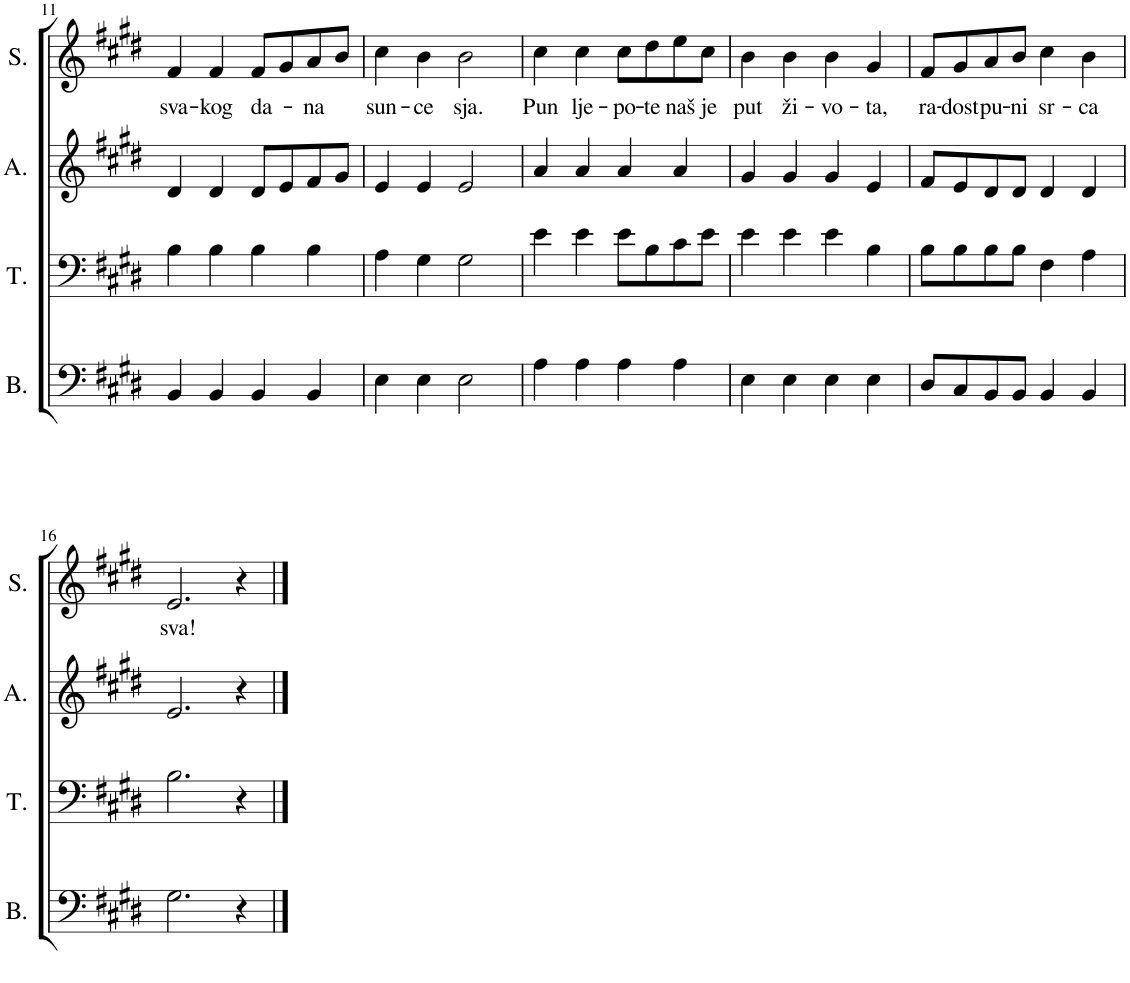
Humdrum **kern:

**kern	**kern	**kern	**kern	**text
*part4	*part3	*part2	*part1	*part1
*staff4	*staff3	*staff2	*staff1	*staff1
*I"Bass	*I"Tenor	*I"Alto	*I"Soprano	*
*I'B.	*I'T.	*I'A.	*I'S.	*
!!LO:PB:g=z
*clefF4	*clefF4	*clefG2	*clefG2	*
*k[f#c#g#d#]	*k[f#c#g#d#]	*k[f#c#g#d#]	*k[f#c#g#d#]	*
*M4/4	*M4/4	*M4/4	*M4/4	*
*met(c)	*met(c)	*met(c)	*met(c)	*
=11	=11	=11	=11	=11
!	!	!	!	!LO:LY:b
4BB/	4B\	4d#/	4f#/	sva-
!	!	!	!	!LO:LY:b
4BB/	4B\	4d#/	4f#/	-kog
!	!	!	!	!LO:LY:b
4BB/	4B\	8d#/L	8f#/L	da-
.	.	8e/	8g#/	.
!	!	!	!	!LO:LY:b
4BB/	4B\	8f#/	8a/	-na
.	.	8g#/J	8b/J	.
=12	=12	=12	=12	=12
!	!	!	!	!LO:LY:b
4E\	4A\	4e/	4cc#\	sun-
!	!	!	!	!LO:LY:b
4E\	4G#\	4e/	4b\	-ce
!	!	!	!	!LO:LY:b
2E\	2G#\	2e/	2b\	sja.
=13	=13	=13	=13	=13
!	!	!	!	!LO:LY:b
4A\	4e\	4a/	4cc#\	Pun
!	!	!	!	!LO:LY:b
4A\	4e\	4a/	4cc#\	lje-
!	!	!	!	!LO:LY:b
4A\	8e\L	4a/	8cc#\L	-po-
!	!	!	!	!LO:LY:b
.	8B\	.	8dd#\	-te
!	!	!	!	!LO:LY:b
4A\	8c#\	4a/	8ee\	naš
!	!	!	!	!LO:LY:b
.	8e\J	.	8cc#\J	je
=14	=14	=14	=14	=14
!	!	!	!	!LO:LY:b
4E\	4e\	4g#/	4b\	put
!	!	!	!	!LO:LY:b
4E\	4e\	4g#/	4b\	ži-
!	!	!	!	!LO:LY:b
4E\	4e\	4g#/	4b\	-vo-
!	!	!	!	!LO:LY:b
4E\	4B\	4e/	4g#/	-ta,
=15	=15	=15	=15	=15
!	!	!	!	!LO:LY:b
8D#/L	8B\L	8f#/L	8f#/L	ra-
!	!	!	!	!LO:LY:b
8C#/	8B\	8e/	8g#/	-dost
!	!	!	!	!LO:LY:b
8BB/	8B\	8d#/	8a/	pu-
!	!	!	!	!LO:LY:b
8BB/J	8B\J	8d#/J	8b/J	-ni
!	!	!	!	!LO:LY:b
4BB/	4F#\	4d#/	4cc#\	sr-
!	!	!	!	!LO:LY:b
4BB/	4A\	4d#/	4b\	-ca
!!LO:LB:g=z
=16	=16	=16	=16	=16
!	!	!	!	!LO:LY:b
2.G#\	2.B\	2.e/	2.e/	sva!
4r	4r	4r	4r	.
==	==	==	==	==
*-	*-	*-	*-	*-
